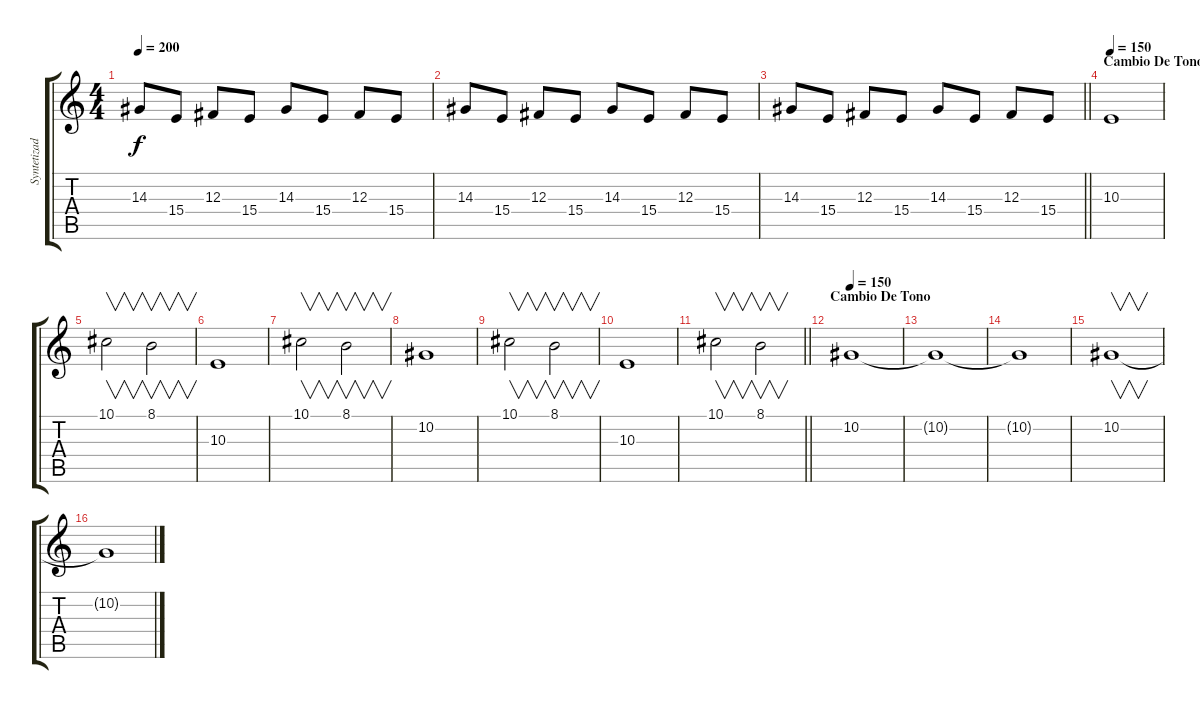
\track ("Syntetizador" "Syntetizad") {instrument lead2sawtooth}
\staff {score tabs}
\tuning (Eb4 Bb3 Gb3 Db3 Ab2 Eb2) {hide}
\ts (4 4)
\tempo 200
\clef g2
\ks c
14.3.8{dy f} 15.4.8 12.3.8 15.4.8 14.3.8 15.4.8 12.3.8 15.4.8 |
14.3.8 15.4.8 12.3.8 15.4.8 14.3.8 15.4.8 12.3.8 15.4.8 |
\barLineRight lightlight
14.3.8 15.4.8 12.3.8 15.4.8 14.3.8 15.4.8 12.3.8 15.4.8 |
\section ("" "Cambio De Tono")
\tempo 150
10.3.1 |
10.1.2{v} 8.1.2{v} |
10.3.1 |
10.1.2{v} 8.1.2{v} |
10.2.1 |
10.1.2{v} 8.1.2{v} |
10.3.1 |
\barLineRight lightlight
10.1.2{v} 8.1.2{v} |
\section ("" "Cambio De Tono")
\tempo 150
10.2.1{instrument lead2sawtooth} |
10.2{t}.1 |
10.2{t}.1 |
10.2.1{v} |
10.2{t}.1
